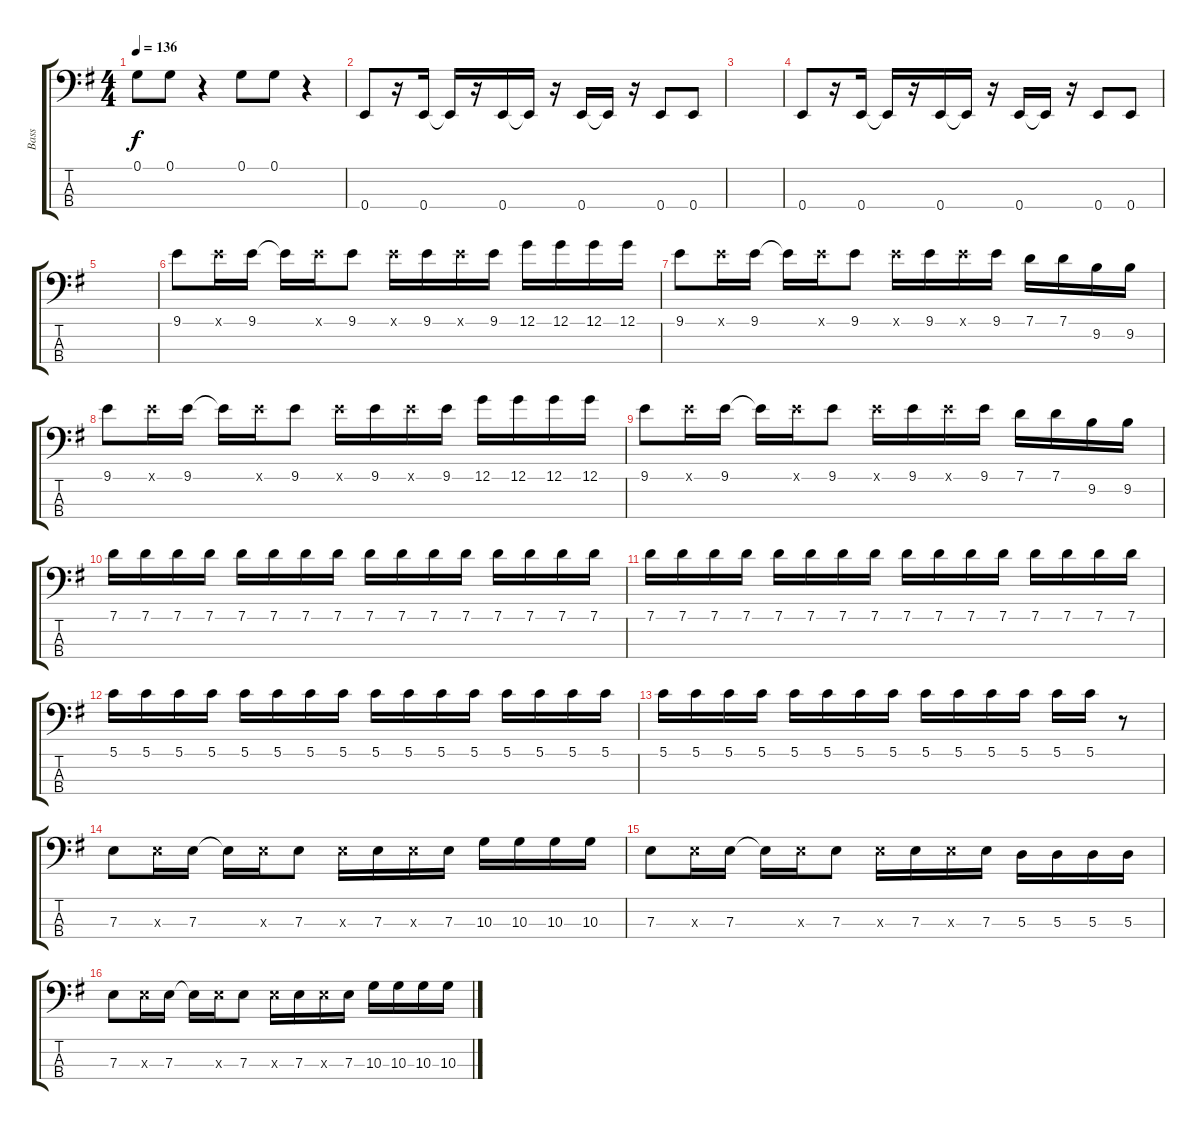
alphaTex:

\track ("Bass" "Bass") {instrument electricbasspick}
\staff {score tabs}
\tuning (G2 D2 A1 E1) {hide}
\ts (4 4)
\tempo 136
\clef f4
\ks g
0.1.8{dy f} 0.1.8 r.4 0.1.8 0.1.8 r.4 |
0.4.8 r.16 0.4.16 0.4{t}.16 r.16 0.4.16 0.4{t}.16 r.16 0.4.16 0.4{t}.16 r.16 0.4.8 0.4.8 |
|
0.4.8 r.16 0.4.16 0.4{t}.16 r.16 0.4.16 0.4{t}.16 r.16 0.4.16 0.4{t}.16 r.16 0.4.8 0.4.8 |
|
9.1.8 9.1{x}.16 9.1.16 9.1{t}.16 9.1{x}.16 9.1.8 9.1{x}.16 9.1.16 9.1{x}.16 9.1.16 12.1.16 12.1.16 12.1.16 12.1.16 |
9.1.8 9.1{x}.16 9.1.16 9.1{t}.16 9.1{x}.16 9.1.8 9.1{x}.16 9.1.16 9.1{x}.16 9.1.16 7.1.16 7.1.16 9.2.16 9.2.16 |
9.1.8 9.1{x}.16 9.1.16 9.1{t}.16 9.1{x}.16 9.1.8 9.1{x}.16 9.1.16 9.1{x}.16 9.1.16 12.1.16 12.1.16 12.1.16 12.1.16 |
9.1.8 9.1{x}.16 9.1.16 9.1{t}.16 9.1{x}.16 9.1.8 9.1{x}.16 9.1.16 9.1{x}.16 9.1.16 7.1.16 7.1.16 9.2.16 9.2.16 |
7.1.16 7.1.16 7.1.16 7.1.16 7.1.16 7.1.16 7.1.16 7.1.16 7.1.16 7.1.16 7.1.16 7.1.16 7.1.16 7.1.16 7.1.16 7.1.16 |
7.1.16 7.1.16 7.1.16 7.1.16 7.1.16 7.1.16 7.1.16 7.1.16 7.1.16 7.1.16 7.1.16 7.1.16 7.1.16 7.1.16 7.1.16 7.1.16 |
5.1.16 5.1.16 5.1.16 5.1.16 5.1.16 5.1.16 5.1.16 5.1.16 5.1.16 5.1.16 5.1.16 5.1.16 5.1.16 5.1.16 5.1.16 5.1.16 |
5.1.16 5.1.16 5.1.16 5.1.16 5.1.16 5.1.16 5.1.16 5.1.16 5.1.16 5.1.16 5.1.16 5.1.16 5.1.16 5.1.16 r.8 |
7.3.8 7.3{x}.16 7.3.16 7.3{t}.16 7.3{x}.16 7.3.8 7.3{x}.16 7.3.16 7.3{x}.16 7.3.16 10.3.16 10.3.16 10.3.16 10.3.16 |
7.3.8 7.3{x}.16 7.3.16 7.3{t}.16 7.3{x}.16 7.3.8 7.3{x}.16 7.3.16 7.3{x}.16 7.3.16 5.3.16 5.3.16 5.3.16 5.3.16 |
7.3.8 7.3{x}.16 7.3.16 7.3{t}.16 7.3{x}.16 7.3.8 7.3{x}.16 7.3.16 7.3{x}.16 7.3.16 10.3.16 10.3.16 10.3.16 10.3.16
